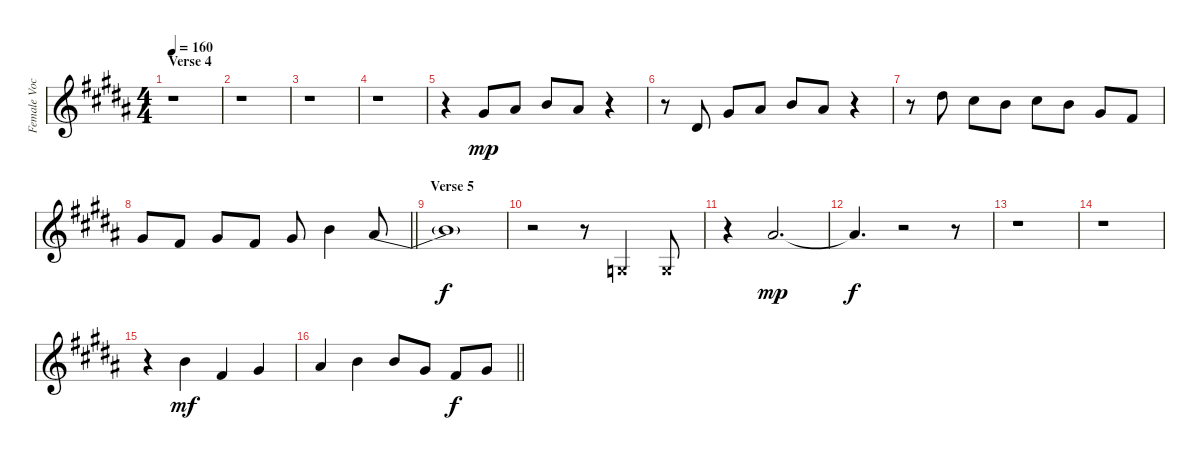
\track ("Female Vocals" "Female Voc") {instrument altosax}
\staff {score}
\tuning (E4 B3 G3 D3 A2 E2) {hide}
\ts (4 4)
\section ("" "Verse 4")
\tempo 160
\clef g2
\ks b
r.1{dy fff} |
r.1 |
r.1 |
r.1 |
r.4 4.1.8{dy mp} 6.1.8 7.1.8 6.1.8 r.4 |
r.8 4.2.8 4.1.8 6.1.8 7.1.8 6.1.8 r.4 |
r.8 11.1.8 9.1.8 7.1.8 9.1.8 7.1.8 4.1.8 2.1.8 |
\barLineRight lightlight
4.1.8 2.1.8 4.1.8 2.1.8 4.1.8 7.1.4 6.1{be (bend 0 0 60 2)}.8 |
\section ("" "Verse 5")
6.1{t}.1{dy f} |
r.2 r.8 0.3{x}.4 0.3{x}.8 |
r.4 6.1.2{d dy mp} |
6.1{t}.4{d dy f} r.2 r.8 |
r.1 |
r.1 |
r.4 7.1.4{dy mf} 2.1.4 4.1.4 |
\barLineRight lightlight
6.1.4 7.1.4 7.1.8 4.1.8 2.1.8{dy f} 4.1.8
